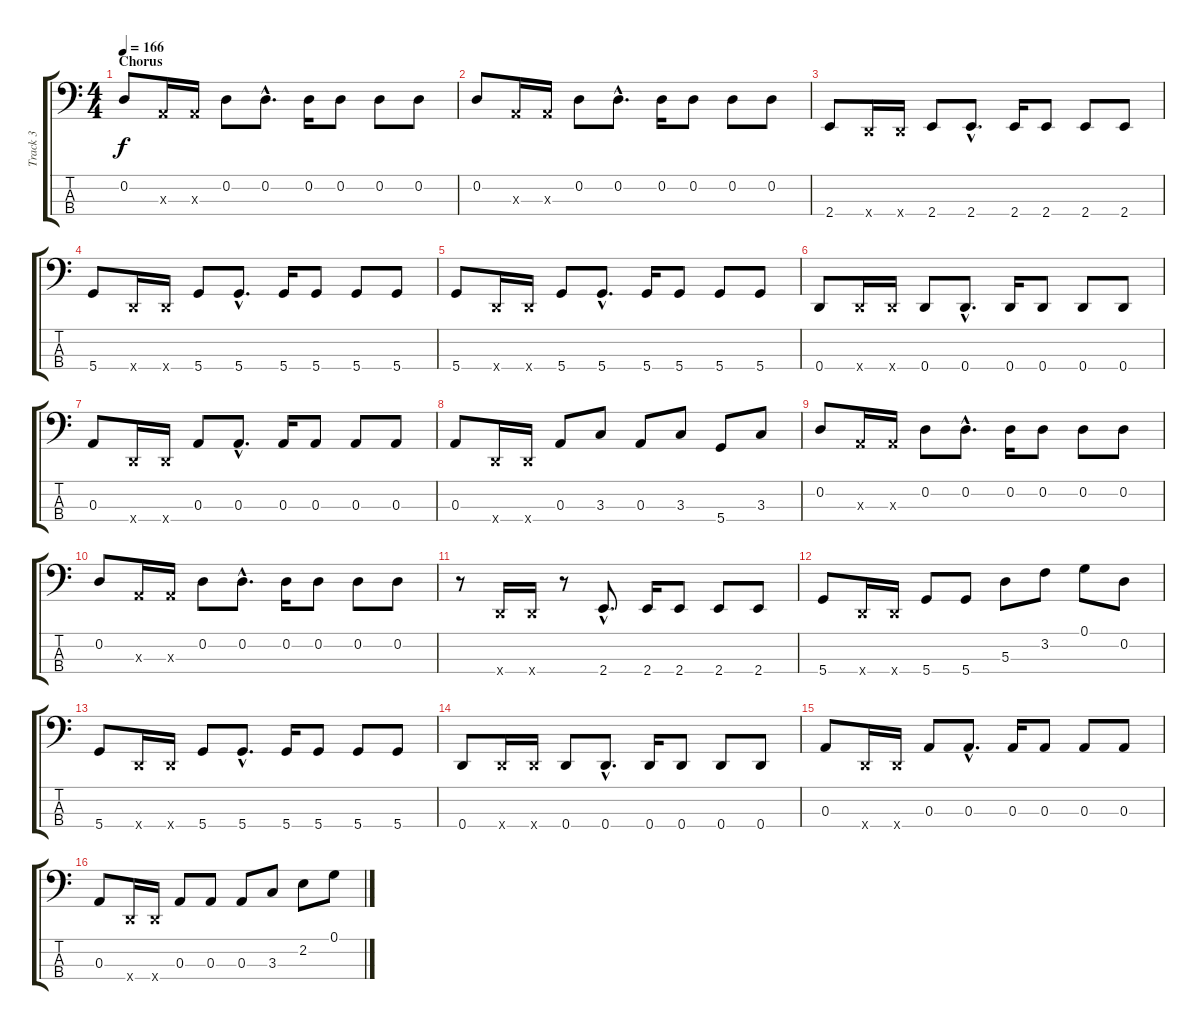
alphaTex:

\track ("Track 3" "Track 3") {instrument electricbasspick}
\staff {score tabs}
\tuning (G2 D2 A1 D1) {hide}
\ts (4 4)
\section ("" "Chorus")
\tempo 166
\clef f4
\ks c
0.2.8{dy f} 0.3{x}.16 0.3{x}.16 0.2.8 0.2{hac}.8{d} 0.2.16 0.2.8 0.2.8 0.2.8 |
0.2.8 0.3{x}.16 0.3{x}.16 0.2.8 0.2{hac}.8{d} 0.2.16 0.2.8 0.2.8 0.2.8 |
2.4.8 0.4{x}.16 0.4{x}.16 2.4.8 2.4{hac}.8{d} 2.4.16 2.4.8 2.4.8 2.4.8 |
5.4.8 0.4{x}.16 0.4{x}.16 5.4.8 5.4{hac}.8{d} 5.4.16 5.4.8 5.4.8 5.4.8 |
5.4.8 0.4{x}.16 0.4{x}.16 5.4.8 5.4{hac}.8{d} 5.4.16 5.4.8 5.4.8 5.4.8 |
0.4.8 0.4{x}.16 0.4{x}.16 0.4.8 0.4{hac}.8{d} 0.4.16 0.4.8 0.4.8 0.4.8 |
0.3.8 0.4{x}.16 0.4{x}.16 0.3.8 0.3{hac}.8{d} 0.3.16 0.3.8 0.3.8 0.3.8 |
0.3.8 0.4{x}.16 0.4{x}.16 0.3.8 3.3.8 0.3.8 3.3.8 5.4.8 3.3.8 |
0.2.8 0.3{x}.16 0.3{x}.16 0.2.8 0.2{hac}.8{d} 0.2.16 0.2.8 0.2.8 0.2.8 |
0.2.8 0.3{x}.16 0.3{x}.16 0.2.8 0.2{hac}.8{d} 0.2.16 0.2.8 0.2.8 0.2.8 |
r.8 0.4{x}.16 0.4{x}.16 r.8 2.4{hac}.8{d} 2.4.16 2.4.8 2.4.8 2.4.8 |
5.4.8 0.4{x}.16 0.4{x}.16 5.4.8 5.4.8 5.3.8 3.2.8 0.1.8 0.2.8 |
5.4.8 0.4{x}.16 0.4{x}.16 5.4.8 5.4{hac}.8{d} 5.4.16 5.4.8 5.4.8 5.4.8 |
0.4.8 0.4{x}.16 0.4{x}.16 0.4.8 0.4{hac}.8{d} 0.4.16 0.4.8 0.4.8 0.4.8 |
0.3.8 0.4{x}.16 0.4{x}.16 0.3.8 0.3{hac}.8{d} 0.3.16 0.3.8 0.3.8 0.3.8 |
0.3.8 0.4{x}.16 0.4{x}.16 0.3.8 0.3.8 0.3.8 3.3.8 2.2.8 0.1.8
